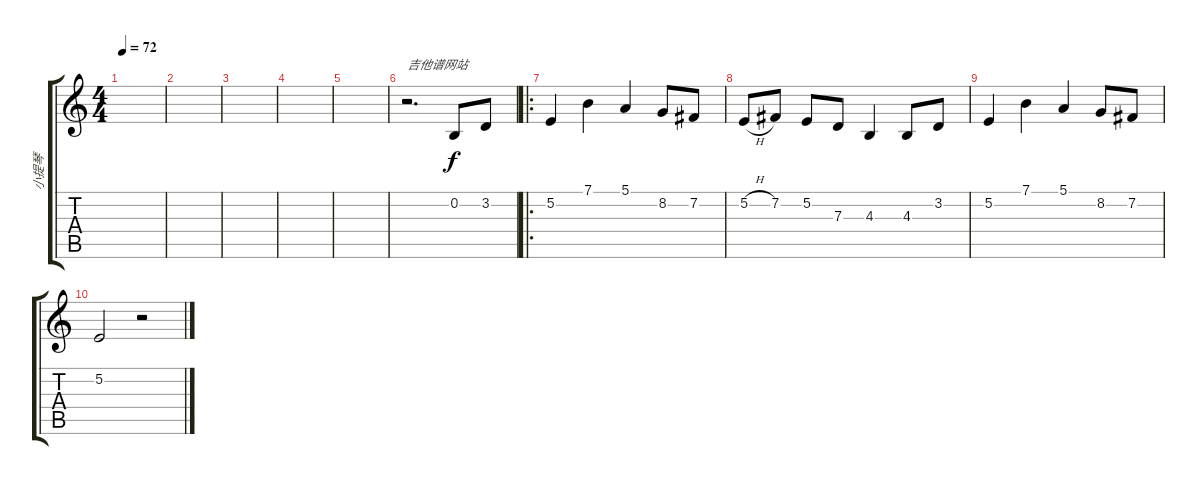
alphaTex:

\track ("小提琴" "小提琴") {instrument violin}
\staff {score tabs}
\tuning (E4 B3 G3 D3 A2 E2) {hide}
\ts (4 4)
\tempo 72
\clef g2
\ks c
|
|
|
|
|
r.2{d txt "吉他谱网站"} 0.2.8 3.2.8 |
\ro
5.2.4 7.1.4 5.1.4 8.2.8 7.2.8 |
5.2{h}.8 7.2.8 5.2.8 7.3.8 4.3.4 4.3.8 3.2.8 |
5.2.4 7.1.4 5.1.4 8.2.8 7.2.8 |
5.2.2 r.2
